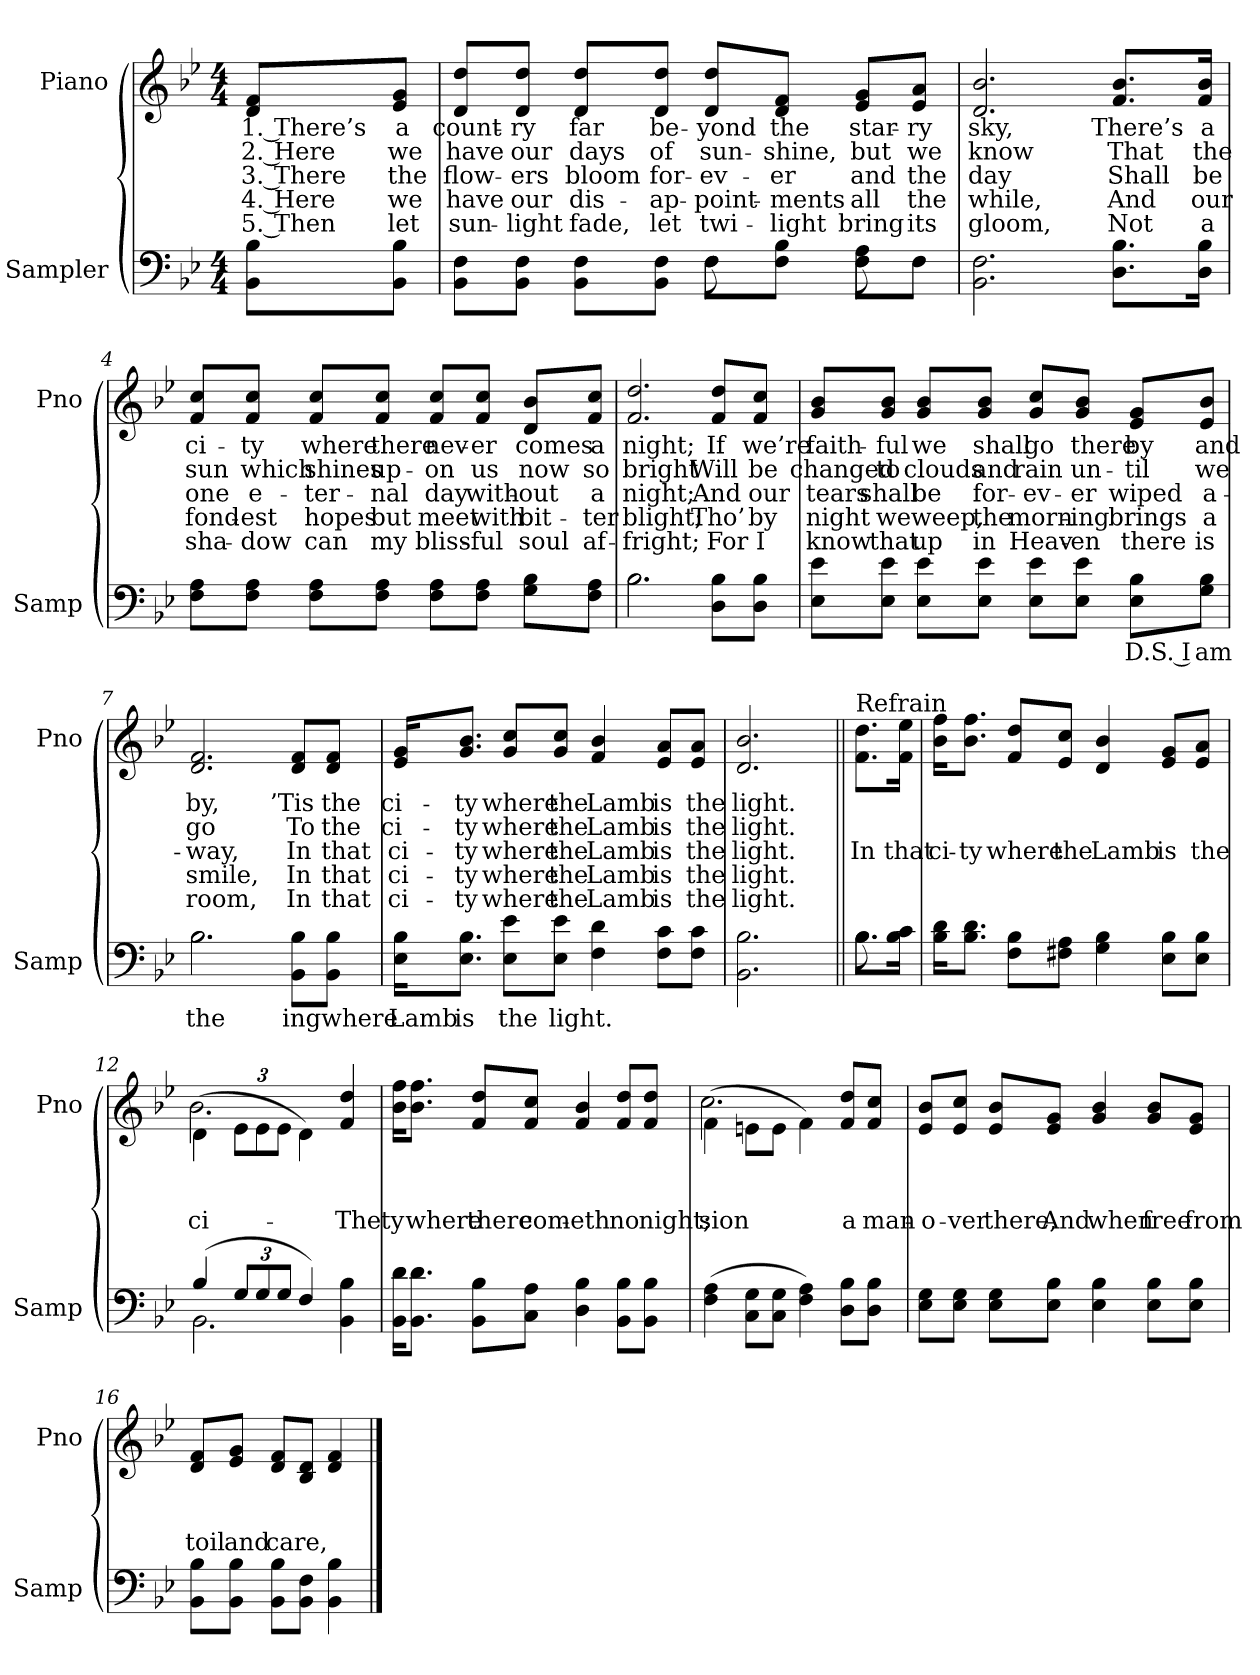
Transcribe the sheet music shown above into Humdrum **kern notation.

**kern	**text	**kern	**text	**text	**text	**text	**text
*part2	*part2	*part1	*part1	*part1	*part1	*part1	*part1
*staff2	*staff2	*staff1	*staff1	*staff1	*staff1	*staff1	*staff1
*I"Sampler	*	*I"Piano	*	*	*	*	*
*I'Samp	*	*I'Pno	*	*	*	*	*
*clefF4	*	*clefG2	*	*	*	*	*
*k[b-e-]	*	*k[b-e-]	*	*	*	*	*
*B-:	*	*B-:	*	*	*	*	*
*M4/4	*	*M4/4	*	*	*	*	*
=1	=1	=1	=1	=1	=1	=1	=1
8BB-\ 8B-\L	.	8d/ 8f/L	1. There’s	2. Here	3. There	4. Here	5. Then
8BB-\ 8B-\J	.	8e-/ 8g/J	a	we	the	we	let
=2	=2	=2	=2	=2	=2	=2	=2
*^	*	*	*	*	*	*	*
8BB-\ 8F\L	2ryy	.	8d/ 8dd/L	count-	have	flow-	have	sun-
8BB-\ 8F\J	.	.	8d/ 8dd/J	-ry	our	-ers	our	-light
8BB-\ 8F\L	.	.	8d/ 8dd/L	far	days	bloom	dis-	fade,
8BB-\ 8F\J	.	.	8d/ 8dd/J	be-	of	for-	-ap-	let
8F\L	8F	.	8d/ 8dd/L	-yond	sun-	-ev-	-point-	twi-
8F\ 8B-\J	8ryy	.	8d/ 8f/J	the	-shine,	-er	-ments	-light
8F\ 8A\L	8F	.	8e-/ 8g/L	star-	but	and	all	bring
8F\J	8ryy	.	8e-/ 8a/J	-ry	we	the	the	its
*v	*v	*	*	*	*	*	*	*
=3	=3	=3	=3	=3	=3	=3	=3
2.BB- 2.F	.	2.d 2.b-	sky,	know	day	while,	gloom,
8.D\ 8.B-\L	.	8.f/ 8.b-/L	There’s	That	Shall	And	Not
16D\ 16B-\Jk	.	16f/ 16b-/Jk	a	the	be	our	a
=4	=4	=4	=4	=4	=4	=4	=4
8F\ 8A\L	.	8f/ 8cc/L	ci-	sun	one	fond-	sha-
8F\ 8A\J	.	8f/ 8cc/J	-ty	which	e-	-est	-dow
8F\ 8A\L	.	8f/ 8cc/L	where	shines	-ter-	hopes	can
8F\ 8A\J	.	8f/ 8cc/J	there	up-	-nal	but	my
8F\ 8A\L	.	8f/ 8cc/L	nev-	-on	day	meet	bliss-
8F\ 8A\J	.	8f/ 8cc/J	-er	us	with-	with	-ful
8G\ 8B-\L	.	8d/ 8b-/L	comes	now	-out	bit-	soul
8F\ 8A\J	.	8f/ 8cc/J	a	so	a	-ter	af-
=5	=5	=5	=5	=5	=5	=5	=5
*^	*	*	*	*	*	*	*
2.B-\	2.B-	.	2.f 2.dd	night;	bright	night;	blight;	-fright;
8D\ 8B-\L	4ryy	.	8f/ 8dd/L	If	Will	And	Tho’	For
8D\ 8B-\J	.	.	8f/ 8cc/J	we’re	be	our	by	I
*v	*v	*	*	*	*	*	*	*
=6	=6	=6	=6	=6	=6	=6	=6
8E-\ 8e-\L	.	8g/ 8b-/L	faith-	changed	tears	night	know
8E-\ 8e-\J	.	8g/ 8b-/J	-ful	to	shall	we	that
8E-\ 8e-\L	.	8g/ 8b-/L	we	clouds	be	weep,	up
8E-\ 8e-\J	.	8g/ 8b-/J	shall	and	for-	the	in
8E-\ 8e-\L	.	8g/ 8cc/L	go	rain	-ev-	morn-	Heav-
8E-\ 8e-\J	.	8g/ 8b-/J	there	un-	-er	-ing	-en
8E-\ 8B-\L	D.S. I	8e-/ 8g/L	by	-til	wiped	brings	there
8G\ 8B-\J	am	8e-/ 8b-/J	and	we	a-	a	is
=7	=7	=7	=7	=7	=7	=7	=7
*^	*	*	*	*	*	*	*
2.B-\	2.B-	the	2.d 2.f	by,	go	-way,	smile,	room,
8BB-\ 8B-\L	4ryy	-ing	8d/ 8f/L	’Tis	To	In	In	In
8BB-\ 8B-\J	.	where	8d/ 8f/J	the	the	that	that	that
*v	*v	*	*	*	*	*	*	*
=8	=8	=8	=8	=8	=8	=8	=8
16E-\ 16B-\KL	Lamb	16e-/ 16g/KL	ci-	ci-	ci-	ci-	ci-
8.E-\ 8.B-\J	is	8.g/ 8.b-/J	-ty	-ty	-ty	-ty	-ty
8E-\ 8e-\L	the	8g/ 8cc/L	where	where	where	where	where
8E-\ 8e-\J	light.	8g/ 8cc/J	the	the	the	the	the
4F 4d	.	4f 4b-	Lamb	Lamb	Lamb	Lamb	Lamb
8F\ 8c\L	.	8e-/ 8a/L	is	is	is	is	is
8F\ 8c\J	.	8e-/ 8a/J	the	the	the	the	the
=9	=9	=9	=9	=9	=9	=9	=9
2.BB- 2.B-	.	2.d 2.b-	light.	light.	light.	light.	light.
=10||	=10||	=10||	=10||	=10||	=10||	=10||	=10||
*^	*	*	*	*	*	*	*
!	!	!	!LO:TX:t=Refrain	!	!	!	!	!
8.B-\L	8.B-	.	8.f\ 8.dd\L	.	.	In	.	.
16B-\ 16c\Jk	16ryy	.	16f\ 16ee-\Jk	.	.	that	.	.
*v	*v	*	*	*	*	*	*	*
=11	=11	=11	=11	=11	=11	=11	=11
16B-\ 16d\KL	.	16b-\ 16ff\KL	.	.	ci-	.	.
8.B-\ 8.d\J	.	8.b-\ 8.ff\J	.	.	-ty	.	.
8F\ 8B-\L	.	8f/ 8dd/L	.	.	where	.	.
8F#X\ 8A\J	.	8e-/ 8cc/J	.	.	the	.	.
4G 4B-	.	4d 4b-	.	.	Lamb	.	.
8E-\ 8B-\L	.	8e-/ 8g/L	.	.	is	.	.
8E-\ 8B-\J	.	8e-/ 8a/J	.	.	the	.	.
=12	=12	=12	=12	=12	=12	=12	=12
*^	*	*^	*	*	*	*	*
(4B-/	2.BB-	.	(4d\	2.b-	.	.	ci-	.	.
12G/L	.	.	12e-\L	.	.	.	.	.	.
12G/	.	.	12e-\	.	.	.	.	.	.
12G/J	.	.	12e-\J	.	.	.	.	.	.
4F)	.	.	4d\)	.	.	.	.	.	.
4BB- 4B-	4ryy	.	4f 4dd	4ryy	.	.	The	.	.
*v	*v	*	*	*	*	*	*	*	*
*	*	*v	*v	*	*	*	*	*
=13	=13	=13	=13	=13	=13	=13	=13
16BB-\ 16d\KL	.	16b-\ 16ff\KL	.	.	-ty	.	.
8.BB-\ 8.d\J	.	8.b-\ 8.ff\J	.	.	where	.	.
8BB-\ 8B-\L	.	8f/ 8dd/L	.	.	there	.	.
8C\ 8A\J	.	8f/ 8cc/J	.	.	com-	.	.
4D 4B-	.	4f 4b-	.	.	-eth	.	.
8BB-\ 8B-\L	.	8f/ 8dd/L	.	.	no	.	.
8BB-\ 8B-\J	.	8f/ 8dd/J	.	.	night;	.	.
=14	=14	=14	=14	=14	=14	=14	=14
*	*	*^	*	*	*	*	*
(4F 4A	.	(4f\	2.cc	.	.	-sion	.	.
8C\ 8G\L	.	8en\L	.	.	.	.	.	.
8C\ 8G\J	.	8e\J	.	.	.	.	.	.
4F 4A)	.	4f\)	.	.	.	.	.	.
8D\ 8B-\L	.	8f/ 8dd/L	4ryy	.	.	a	.	.
8D\ 8B-\J	.	8f/ 8cc/J	.	.	.	man-	.	.
*	*	*v	*v	*	*	*	*	*
=15	=15	=15	=15	=15	=15	=15	=15
8E-\ 8G\L	.	8e-/ 8b-/L	.	.	o-	.	.
8E-\ 8G\J	.	8e-/ 8cc/J	.	.	-ver	.	.
8E-\ 8G\L	.	8e-/ 8b-/L	.	.	there,	.	.
8E-\ 8B-\J	.	8e-/ 8g/J	.	.	And	.	.
4E- 4B-	.	4g 4b-	.	.	when	.	.
8E-\ 8B-\L	.	8g/ 8b-/L	.	.	free	.	.
8E-\ 8B-\J	.	8e-/ 8g/J	.	.	from	.	.
=16	=16	=16	=16	=16	=16	=16	=16
8BB-\ 8B-\L	.	8d/ 8f/L	.	.	toil	.	.
8BB-\ 8B-\J	.	8e-/ 8g/J	.	.	and	.	.
8BB-\ 8B-\L	.	8d/ 8f/L	.	.	care,	.	.
8BB-\ 8F\J	.	8B-/ 8d/J	.	.	.	.	.
4BB- 4B-	.	4d 4f	.	.	.	.	.
==	==	==	==	==	==	==	==
*-	*-	*-	*-	*-	*-	*-	*-
